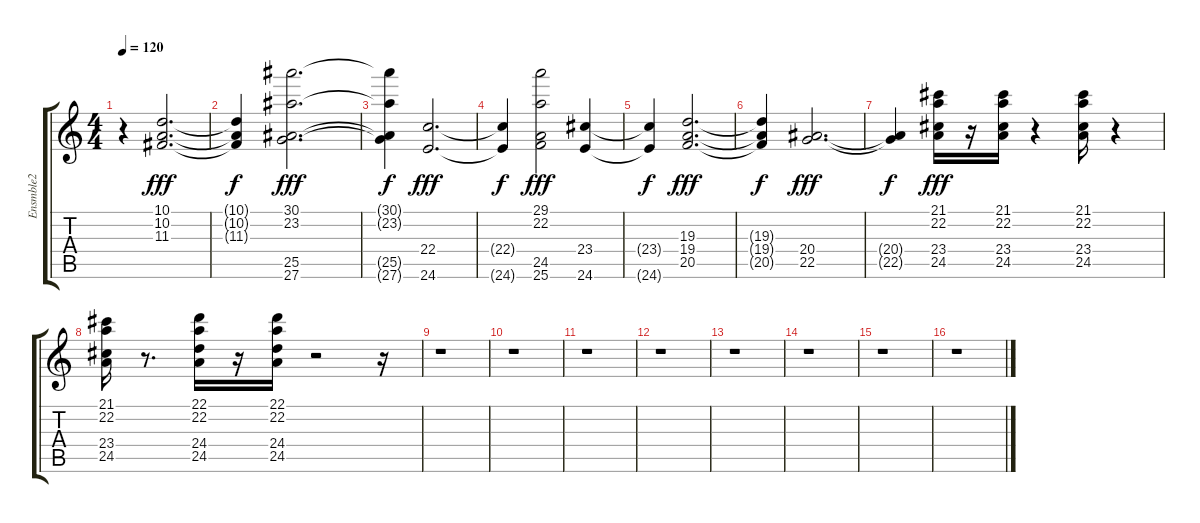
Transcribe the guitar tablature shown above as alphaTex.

\track ("Ensmble2" "Ensmble2") {instrument stringensemble2}
\staff {score tabs}
\tuning (E4 B3 G3 D3 A2 E2) {hide}
\ts (4 4)
\tempo 120
\clef g2
\ks c
r.4{dy f} (10.1 10.2 11.3).2{d dy fff} |
(10.1{t} 10.2{t} 11.3{t}).4{dy f} (30.1 23.2 25.5 27.6).2{d dy fff} |
(30.1{t} 23.2{t} 25.5{t} 27.6{t}).4{dy f} (22.4 24.6).2{d dy fff} |
(22.4{t} 24.6{t}).4{dy f} (29.1 22.2 24.5 25.6).2{dy fff} (23.4 24.6).4 |
(23.4{t} 24.6{t}).4{dy f} (19.3 19.4 20.5).2{d dy fff} |
(19.3{t} 19.4{t} 20.5{t}).4{dy f} (20.4 22.5).2{d dy fff} |
(20.4{t} 22.5{t}).4{dy f} (21.1 22.2 23.4 24.5).16{dy fff instrument synthstrings1} r.16 (21.1 22.2 23.4 24.5).16 r.4 (21.1 22.2 23.4 24.5).16 r.4 |
(21.1 22.2 23.4 24.5).16 r.8{d} (22.1 22.2 24.4 24.5).16 r.16 (22.1 22.2 24.4 24.5).16 r.2 r.16 |
r.1 |
r.1 |
r.1 |
r.1 |
r.1 |
r.1 |
r.1 |
r.1
